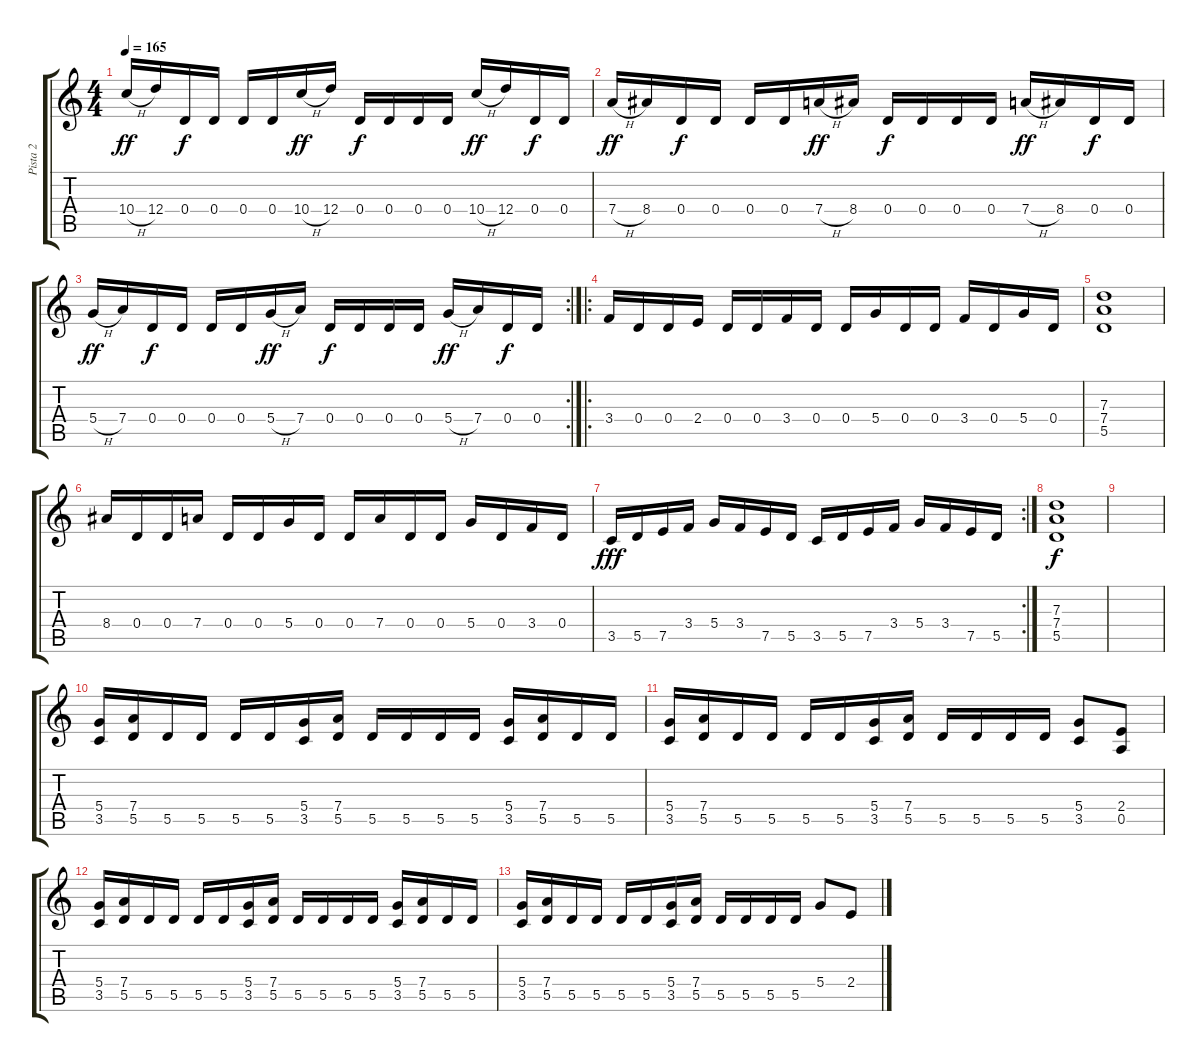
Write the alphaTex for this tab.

\track ("Pista 2" "Pista 2") {instrument distortionguitar}
\staff {score tabs}
\tuning (E4 B3 G3 D3 A2 E2) {hide}
\ts (4 4)
\tempo 165
\clef g2
\ks c
10.4{h}.16{dy ff} 12.4.16 0.4.16{dy f} 0.4.16 0.4.16 0.4.16 10.4{h}.16{dy ff} 12.4.16 0.4.16{dy f} 0.4.16 0.4.16 0.4.16 10.4{h}.16{dy ff} 12.4.16 0.4.16{dy f} 0.4.16 |
7.4{h}.16{dy ff} 8.4.16 0.4.16{dy f} 0.4.16 0.4.16 0.4.16 7.4{h}.16{dy ff} 8.4.16 0.4.16{dy f} 0.4.16 0.4.16 0.4.16 7.4{h}.16{dy ff} 8.4.16 0.4.16{dy f} 0.4.16 |
\rc 2
5.4{h}.16{dy ff} 7.4.16 0.4.16{dy f} 0.4.16 0.4.16 0.4.16 5.4{h}.16{dy ff} 7.4.16 0.4.16{dy f} 0.4.16 0.4.16 0.4.16 5.4{h}.16{dy ff} 7.4.16 0.4.16{dy f} 0.4.16 |
\ro
3.4.16 0.4.16 0.4.16 2.4.16 0.4.16 0.4.16 3.4.16 0.4.16 0.4.16 5.4.16 0.4.16 0.4.16 3.4.16 0.4.16 5.4.16 0.4.16 |
(7.3 7.4 5.5).1 |
8.4.16 0.4.16 0.4.16 7.4.16 0.4.16 0.4.16 5.4.16 0.4.16 0.4.16 7.4.16 0.4.16 0.4.16 5.4.16 0.4.16 3.4.16 0.4.16 |
\rc 2
3.5.16{dy fff} 5.5.16 7.5.16 3.4.16 5.4.16 3.4.16 7.5.16 5.5.16 3.5.16 5.5.16 7.5.16 3.4.16 5.4.16 3.4.16 7.5.16 5.5.16 |
(7.3 7.4 5.5).1{dy f} |
|
(5.4 3.5).16 (7.4 5.5).16 5.5.16 5.5.16 5.5.16 5.5.16 (5.4 3.5).16 (7.4 5.5).16 5.5.16 5.5.16 5.5.16 5.5.16 (5.4 3.5).16 (7.4 5.5).16 5.5.16 5.5.16 |
(5.4 3.5).16 (7.4 5.5).16 5.5.16 5.5.16 5.5.16 5.5.16 (5.4 3.5).16 (7.4 5.5).16 5.5.16 5.5.16 5.5.16 5.5.16 (5.4 3.5).8 (2.4 0.5).8 |
(5.4 3.5).16 (7.4 5.5).16 5.5.16 5.5.16 5.5.16 5.5.16 (5.4 3.5).16 (7.4 5.5).16 5.5.16 5.5.16 5.5.16 5.5.16 (5.4 3.5).16 (7.4 5.5).16 5.5.16 5.5.16 |
(5.4 3.5).16 (7.4 5.5).16 5.5.16 5.5.16 5.5.16 5.5.16 (5.4 3.5).16 (7.4 5.5).16 5.5.16 5.5.16 5.5.16 5.5.16 5.4.8 2.4.8
